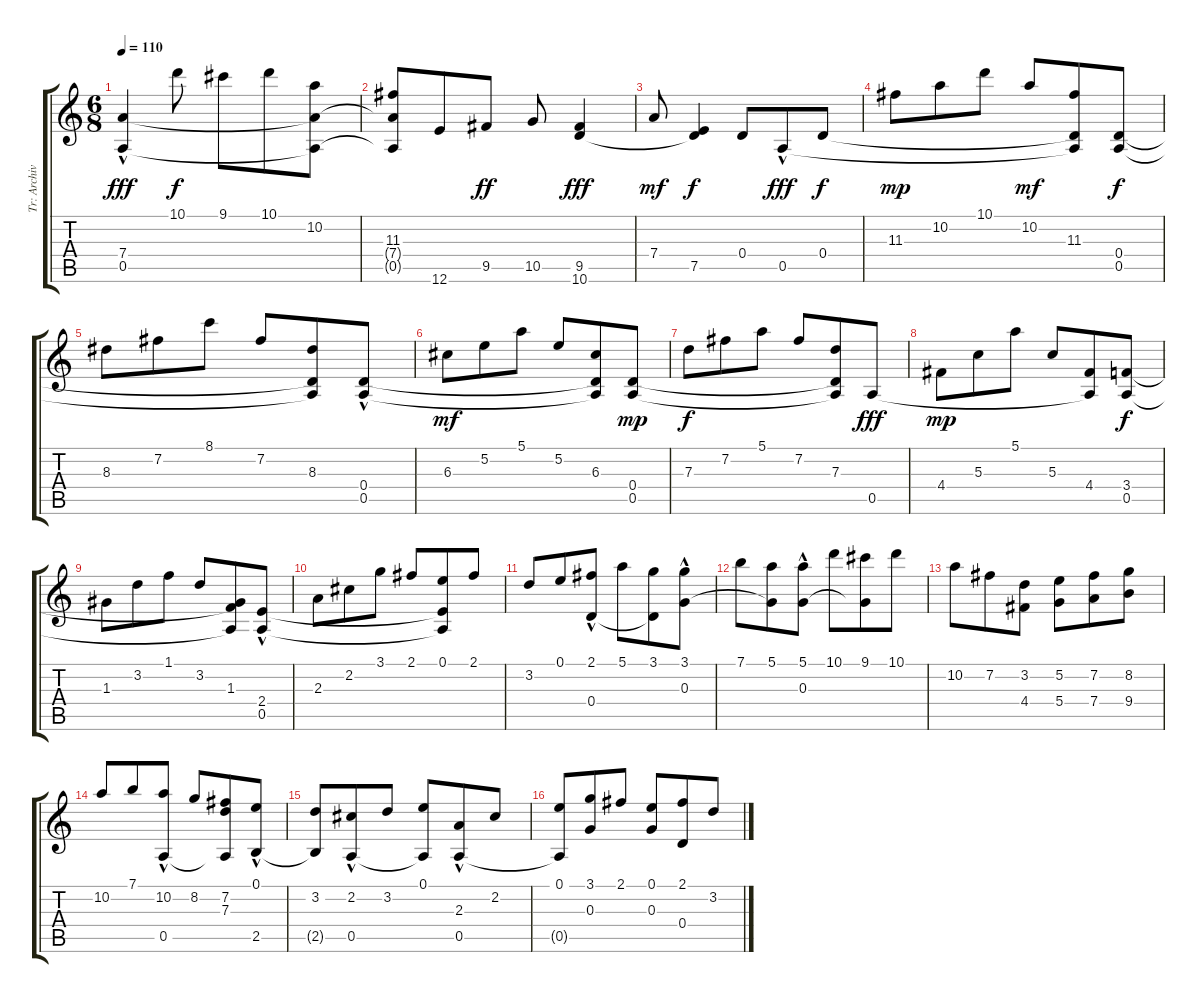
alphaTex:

\track ("Tr: Archivo RUEDAGUA" "Tr: Archiv") {instrument acousticguitarnylon}
\staff {score tabs}
\tuning (E4 B3 G3 D3 A2 E2) {hide}
\ts (6 8)
\tempo 110
\clef g2
\ks c
(7.4{hac} 0.5{hac}).4{dy fff} 10.1.8{dy f} 9.1.8 10.1.8 (10.2 7.4{t} 0.5{t}).8 |
(11.3 7.4{t} 0.5{t}).8 12.6.8 9.5.8{dy ff} 10.5.8 (9.5 10.6).4{dy fff} |
7.4.8{dy mf} (7.5 10.6{t}).4{dy f} 0.4.8 0.5{hac}.8{dy fff} 0.4.8{dy f} |
11.3.8{dy mp} 10.2.8 10.1.8 10.2.8{dy mf} (11.3 0.4{t} 0.5{t}).8 (0.4 0.5).8{dy f} |
8.3.8 7.2.8 8.1.8 7.2.8 (8.3 0.4{t} 0.5{t}).8 (0.4{hac} 0.5{hac}).8 |
6.3.8{dy mf} 5.2.8 5.1.8 5.2.8 (6.3 0.4{t} 0.5{t}).8 (0.4 0.5).8{dy mp} |
7.3.8{dy f} 7.2.8 5.1.8 7.2.8 (7.3 0.4{t} 0.5{t}).8 0.5.8{dy fff} |
4.4.8{dy mp} 5.3.8 5.1.8 5.3.8 (4.4 0.5{t}).8 (3.4 0.5).8{dy f} |
1.3.8 3.2.8 1.1.8 3.2.8 (1.3 3.4{t} 0.5{t}).8 (2.4{hac} 0.5{hac}).8 |
2.3.8 2.2.8 3.1.8 2.1.8 (0.1 2.4{t} 0.5{t}).8 2.1.8 |
3.2.8 0.1.8 (2.1 0.4{hac}).8 5.1.8 (3.1 0.4{t}).8 (3.1 0.3{hac}).8 |
7.1.8 (5.1 0.3{t}).8 (5.1 0.3{hac}).8 10.1.8 (9.1 0.3{t}).8 10.1.8 |
10.2.8 7.2.8 (3.2 4.4).8 (5.2 5.4).8 (7.2 7.4).8 (8.2 9.4).8 |
10.2.8 7.1.8 (10.2 0.5{hac}).8 8.2.8 (7.2 7.3 0.5{t}).8 (0.1 2.5{hac}).8 |
(3.2 2.5{t}).8 (2.2 0.5{hac}).8 3.2.8 (0.1 0.5{t}).8 (2.3 0.5{hac}).8 2.2.8 |
(0.1 0.5{t}).8 (3.1 0.3).8 2.1.8 (0.1 0.3).8 (2.1 0.4).8 3.2.8
